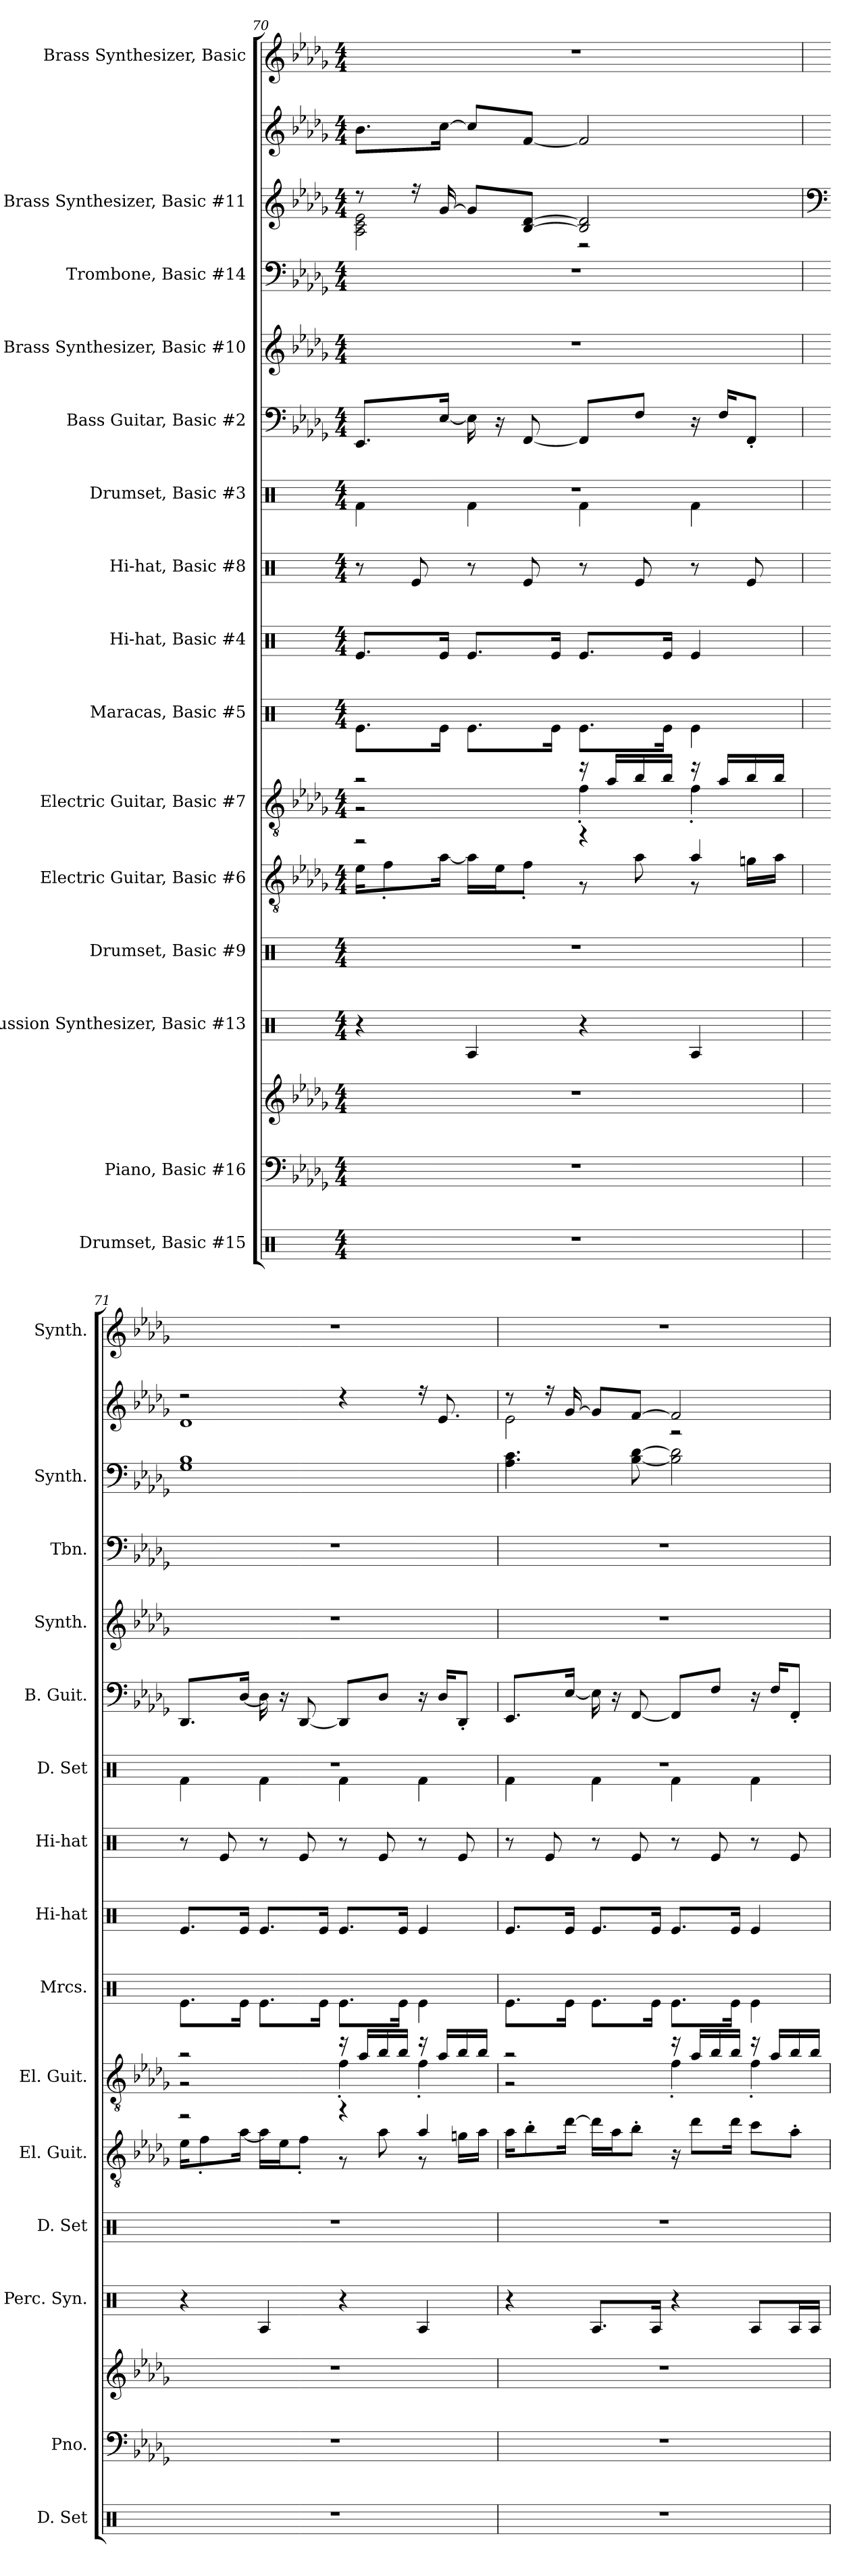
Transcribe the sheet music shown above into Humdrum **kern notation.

**kern	**kern	**kern	**kern	**kern	**kern	**kern	**kern	**kern	**kern	**kern	**kern	**kern	**kern	**kern	**kern	**kern
*part15	*part14	*part14	*part13	*part12	*part11	*part10	*part9	*part8	*part7	*part6	*part5	*part4	*part3	*part2	*part2	*part1
*staff17	*staff16	*staff15	*staff14	*staff13	*staff12	*staff11	*staff10	*staff9	*staff8	*staff7	*staff6	*staff5	*staff4	*staff3	*staff2	*staff1
*I"Drumset, Basic #15	*I"Piano, Basic #16	*	*I"Percussion Synthesizer, Basic #13	*I"Drumset, Basic #9	*I"Electric Guitar, Basic #6	*I"Electric Guitar, Basic #7	*I"Maracas, Basic #5	*I"Hi-hat, Basic #4	*I"Hi-hat, Basic #8	*I"Drumset, Basic #3	*I"Bass Guitar, Basic #2	*I"Brass Synthesizer, Basic #10	*I"Trombone, Basic #14	*I"Brass Synthesizer, Basic #11	*	*I"Brass Synthesizer, Basic
*I'D. Set	*I'Pno.	*	*I'Perc. Syn.	*I'D. Set	*I'El. Guit.	*I'El. Guit.	*I'Mrcs.	*I'Hi-hat	*I'Hi-hat	*I'D. Set	*I'B. Guit.	*I'Synth.	*I'Tbn.	*I'Synth.	*	*I'Synth.
!!LO:PB:g=z
*clefX	*clefF4	*clefG2	*clefX	*clefX	*clefGv2	*clefGv2	*clefX	*clefX	*clefX	*clefX	*clefF4	*clefG2	*clefF4	*clefG2	*clefG2	*clefG2
*	*	*	*	*	*	*	*	*	*	*	*ITrd7c12	*	*	*	*	*
*k[]	*k[b-e-a-d-g-]	*k[b-e-a-d-g-]	*k[]	*k[]	*k[b-e-a-d-g-]	*k[b-e-a-d-g-]	*k[]	*k[]	*k[]	*k[]	*k[b-e-a-d-g-]	*k[b-e-a-d-g-]	*k[b-e-a-d-g-]	*k[b-e-a-d-g-]	*k[b-e-a-d-g-]	*k[b-e-a-d-g-]
*M4/4	*M4/4	*M4/4	*M4/4	*M4/4	*M4/4	*M4/4	*M4/4	*M4/4	*M4/4	*M4/4	*M4/4	*M4/4	*M4/4	*M4/4	*M4/4	*M4/4
=70	=70	=70	=70	=70	=70	=70	=70	=70	=70	=70	=70	=70	=70	=70	=70	=70
*	*	*	*	*	*^	*^	*	*	*	*^	*	*	*	*^	*	*
1r	1r	1r	4r	1r	2r	16e-\KL	2r	2r	8.Re\L	8.Re/L	8r	1r	4Rf\	8.EEE-/L	1r	1r	8r	2A-\ 2c\ 2e-\	8.b-\L	1r
.	.	.	.	.	.	8f'\	.	.	.	.	.	.	.	.	.	.	.	.	.	.
.	.	.	.	.	.	.	.	.	.	.	8Re/	.	.	.	.	.	16r	.	.	.
.	.	.	.	.	.	[16a-\Jk	.	.	16Re\Jk	16Re/Jk	.	.	.	[16EE-/Jk	.	.	[16g-/	.	[16cc\Jk	.
.	.	.	4RA/	.	.	16a-\LL]	.	.	8.Re\L	8.Re/L	8r	.	4Rf\	16EE-\]	.	.	8g-/L]	.	8cc/L]	.
.	.	.	.	.	.	16e-\J	.	.	.	.	.	.	.	16r	.	.	.	.	.	.
.	.	.	.	.	.	8f'\J	.	.	.	.	8Re/	.	.	[8FFF/	.	.	[8B-/ [8d-/J	.	[8f/J	.
.	.	.	.	.	.	.	.	.	16Re\Jk	16Re/Jk	.	.	.	.	.	.	.	.	.	.
.	.	.	4r	.	4r	8r	16r	4f'\	8.Re\L	8.Re/L	8r	.	4Rf\	8FFF/L]	.	.	2B-/] 2d-/]	2r	2f/]	.
.	.	.	.	.	.	.	16a-/LL	.	.	.	.	.	.	.	.	.	.	.	.	.
.	.	.	.	.	.	8a-\	16b-/	.	.	.	8Re/	.	.	8FF/J	.	.	.	.	.	.
.	.	.	.	.	.	.	16b-/JJ	.	16Re\Jk	16Re/Jk	.	.	.	.	.	.	.	.	.	.
.	.	.	4RA/	.	4a-/	8r	16r	4f'\	4Re\	4Re/	8r	.	4Rf\	16r	.	.	.	.	.	.
.	.	.	.	.	.	.	16a-/LL	.	.	.	.	.	.	16FF/KL	.	.	.	.	.	.
.	.	.	.	.	.	16gn\LL	16b-/	.	.	.	8Re/	.	.	8FFF'/J	.	.	.	.	.	.
.	.	.	.	.	.	16a-\JJ	16b-/JJ	.	.	.	.	.	.	.	.	.	.	.	.	.
*	*	*	*	*	*	*	*	*	*	*	*	*	*	*	*	*	*v	*v	*	*
!!LO:PB:g=z
=71	=71	=71	=71	=71	=71	=71	=71	=71	=71	=71	=71	=71	=71	=71	=71	=71	=71	=71	=71
*	*	*	*	*	*	*	*	*	*	*	*	*	*	*	*	*	*clefF4	*	*
*	*	*	*	*	*	*	*	*	*	*	*	*	*	*	*	*	*	*^	*
1r	1r	1r	4r	1r	2r	16e-\KL	2r	2r	8.Re\L	8.Re/L	8r	1r	4Rf\	8.DDD-/L	1r	1r	1G- 1B-	2r	1d-	1r
.	.	.	.	.	.	8f'\	.	.	.	.	.	.	.	.	.	.	.	.	.	.
.	.	.	.	.	.	.	.	.	.	.	8Re/	.	.	.	.	.	.	.	.	.
.	.	.	.	.	.	[16a-\Jk	.	.	16Re\Jk	16Re/Jk	.	.	.	[16DD-/Jk	.	.	.	.	.	.
.	.	.	4RA/	.	.	16a-\LL]	.	.	8.Re\L	8.Re/L	8r	.	4Rf\	16DD-\]	.	.	.	.	.	.
.	.	.	.	.	.	16e-\J	.	.	.	.	.	.	.	16r	.	.	.	.	.	.
.	.	.	.	.	.	8f'\J	.	.	.	.	8Re/	.	.	[8DDD-/	.	.	.	.	.	.
.	.	.	.	.	.	.	.	.	16Re\Jk	16Re/Jk	.	.	.	.	.	.	.	.	.	.
.	.	.	4r	.	4r	8r	16r	4f'\	8.Re\L	8.Re/L	8r	.	4Rf\	8DDD-/L]	.	.	.	4r	.	.
.	.	.	.	.	.	.	16a-/LL	.	.	.	.	.	.	.	.	.	.	.	.	.
.	.	.	.	.	.	8a-\	16b-/	.	.	.	8Re/	.	.	8DD-/J	.	.	.	.	.	.
.	.	.	.	.	.	.	16b-/JJ	.	16Re\Jk	16Re/Jk	.	.	.	.	.	.	.	.	.	.
.	.	.	4RA/	.	4a-/	8r	16r	4f'\	4Re\	4Re/	8r	.	4Rf\	16r	.	.	.	16r	.	.
.	.	.	.	.	.	.	16a-/LL	.	.	.	.	.	.	16DD-/KL	.	.	.	8.e-/	.	.
.	.	.	.	.	.	16gn\LL	16b-/	.	.	.	8Re/	.	.	8DDD-'/J	.	.	.	.	.	.
.	.	.	.	.	.	16a-\JJ	16b-/JJ	.	.	.	.	.	.	.	.	.	.	.	.	.
*	*	*	*	*	*v	*v	*	*	*	*	*	*	*	*	*	*	*	*	*	*
!!LO:PB:g=z
=72	=72	=72	=72	=72	=72	=72	=72	=72	=72	=72	=72	=72	=72	=72	=72	=72	=72	=72	=72
1r	1r	1r	4r	1r	16a-\KL	2r	2r	8.Re\L	8.Re/L	8r	1r	4Rf\	8.EEE-/L	1r	1r	4.A-\ 4.c\	8r	2e-\	1r
.	.	.	.	.	8b-'\	.	.	.	.	.	.	.	.	.	.	.	.	.	.
.	.	.	.	.	.	.	.	.	.	8Re/	.	.	.	.	.	.	16r	.	.
.	.	.	.	.	[16dd-\Jk	.	.	16Re\Jk	16Re/Jk	.	.	.	[16EE-/Jk	.	.	.	[16g-/	.	.
.	.	.	8.RA/L	.	16dd-\LL]	.	.	8.Re\L	8.Re/L	8r	.	4Rf\	16EE-\]	.	.	.	8g-/L]	.	.
.	.	.	.	.	16a-\J	.	.	.	.	.	.	.	16r	.	.	.	.	.	.
.	.	.	.	.	8b-'\J	.	.	.	.	8Re/	.	.	[8FFF/	.	.	[8B-\ [8d-\	[8f/J	.	.
.	.	.	16RA/Jk	.	.	.	.	16Re\Jk	16Re/Jk	.	.	.	.	.	.	.	.	.	.
.	.	.	4r	.	16r	16r	4f'\	8.Re\L	8.Re/L	8r	.	4Rf\	8FFF/L]	.	.	2B-\] 2d-\]	2f/]	2r	.
.	.	.	.	.	8dd-\L	16a-/LL	.	.	.	.	.	.	.	.	.	.	.	.	.
.	.	.	.	.	.	16b-/	.	.	.	8Re/	.	.	8FF/J	.	.	.	.	.	.
.	.	.	.	.	16dd-\Jk	16b-/JJ	.	16Re\Jk	16Re/Jk	.	.	.	.	.	.	.	.	.	.
.	.	.	8RA/L	.	8cc\L	16r	4f'\	4Re\	4Re/	8r	.	4Rf\	16r	.	.	.	.	.	.
.	.	.	.	.	.	16a-/LL	.	.	.	.	.	.	16FF/KL	.	.	.	.	.	.
.	.	.	16RA/L	.	8a-'\J	16b-/	.	.	.	8Re/	.	.	8FFF'/J	.	.	.	.	.	.
.	.	.	16RA/JJ	.	.	16b-/JJ	.	.	.	.	.	.	.	.	.	.	.	.	.
*	*	*	*	*	*	*v	*v	*	*	*	*v	*v	*	*	*	*	*v	*v	*
=	=	=	=	=	=	=	=	=	=	=	=	=	=	=	=	=
*-	*-	*-	*-	*-	*-	*-	*-	*-	*-	*-	*-	*-	*-	*-	*-	*-
